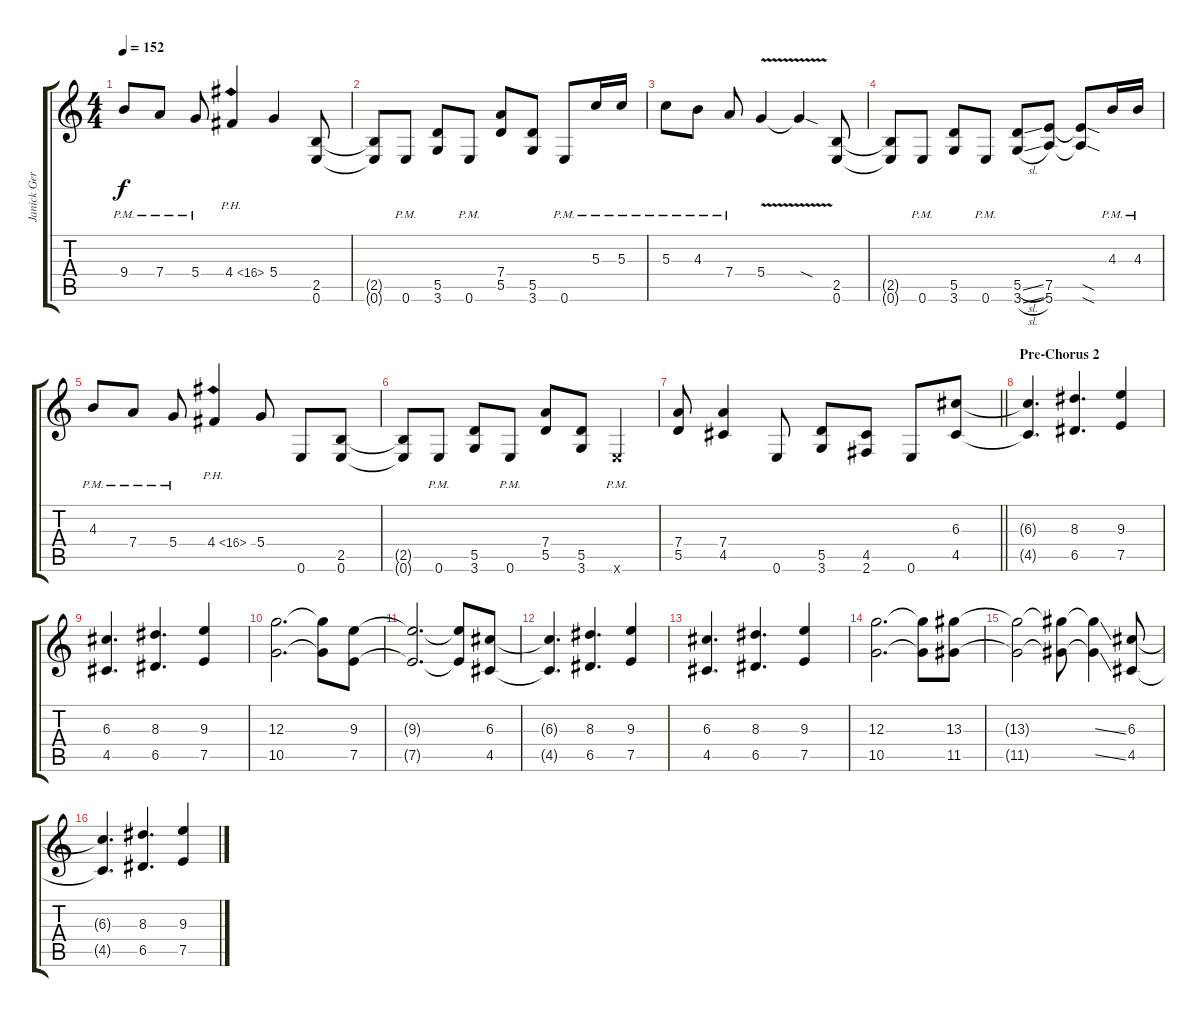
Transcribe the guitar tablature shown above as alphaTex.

\track ("Janick Gers" "Janick Ger") {instrument overdrivenguitar}
\staff {score tabs}
\tuning (E4 B3 G3 D3 A2 E2) {hide}
\ts (4 4)
\tempo 152
\clef g2
\ks c
9.4{pm}.8{dy f} 7.4{pm}.8 5.4{pm}.8 4.4{ph 12}.4 5.4.4 (2.5 0.6).8 |
(2.5{t} 0.6{t}).8 0.6{pm}.8 (5.5 3.6).8 0.6{pm}.8 (7.4 5.5).8 (5.5 3.6).8 0.6{pm}.8 5.3{pm}.16 5.3{pm}.16 |
5.3{pm}.8 4.3{pm}.8 7.4{pm}.8 5.4{v}.4 5.4{sod t}.4 (2.5 0.6).8 |
(2.5{t} 0.6{t}).8 0.6{pm}.8 (5.5 3.6).8 0.6{pm}.8 (5.5{sl} 3.6{sl}).8 (7.5 5.6).8 (7.5{sod t} 5.6{sod t}).8 4.3{pm}.16 4.3{pm}.16 |
4.3{pm}.8 7.4{pm}.8 5.4{pm}.8 4.4{ph 12}.4 5.4.8 0.6.8 (2.5 0.6).8 |
(2.5{t} 0.6{t}).8 0.6{pm}.8 (5.5 3.6).8 0.6{pm}.8 (7.4 5.5).8 (5.5 3.6).8 0.6{pm x}.4 |
\barLineRight lightlight
(7.4 5.5).8 (7.4 4.5).4 0.6.8 (5.5 3.6).8 (4.5 2.6).8 0.6.8 (6.3 4.5).8 |
\section ("" "Pre-Chorus 2")
(6.3{t} 4.5{t}).4{d} (8.3 6.5).4{d} (9.3 7.5).4 |
(6.3 4.5).4{d} (8.3 6.5).4{d} (9.3 7.5).4 |
(12.3 10.5).2{d} (12.3{t} 10.5{t}).8 (9.3 7.5).8 |
(9.3{t} 7.5{t}).2{d} (9.3{t} 7.5{t}).8 (6.3 4.5).8 |
(6.3{t} 4.5{t}).4{d} (8.3 6.5).4{d} (9.3 7.5).4 |
(6.3 4.5).4{d} (8.3 6.5).4{d} (9.3 7.5).4 |
(12.3 10.5).2{d} (12.3{t} 10.5{t}).8 (13.3 11.5).8 |
(13.3{t} 11.5{t}).2 (13.3{t} 11.5{t}).8 (13.3{ss t} 11.5{ss t}).4 (6.3 4.5).8 |
(6.3{t} 4.5{t}).4{d} (8.3 6.5).4{d} (9.3 7.5).4
